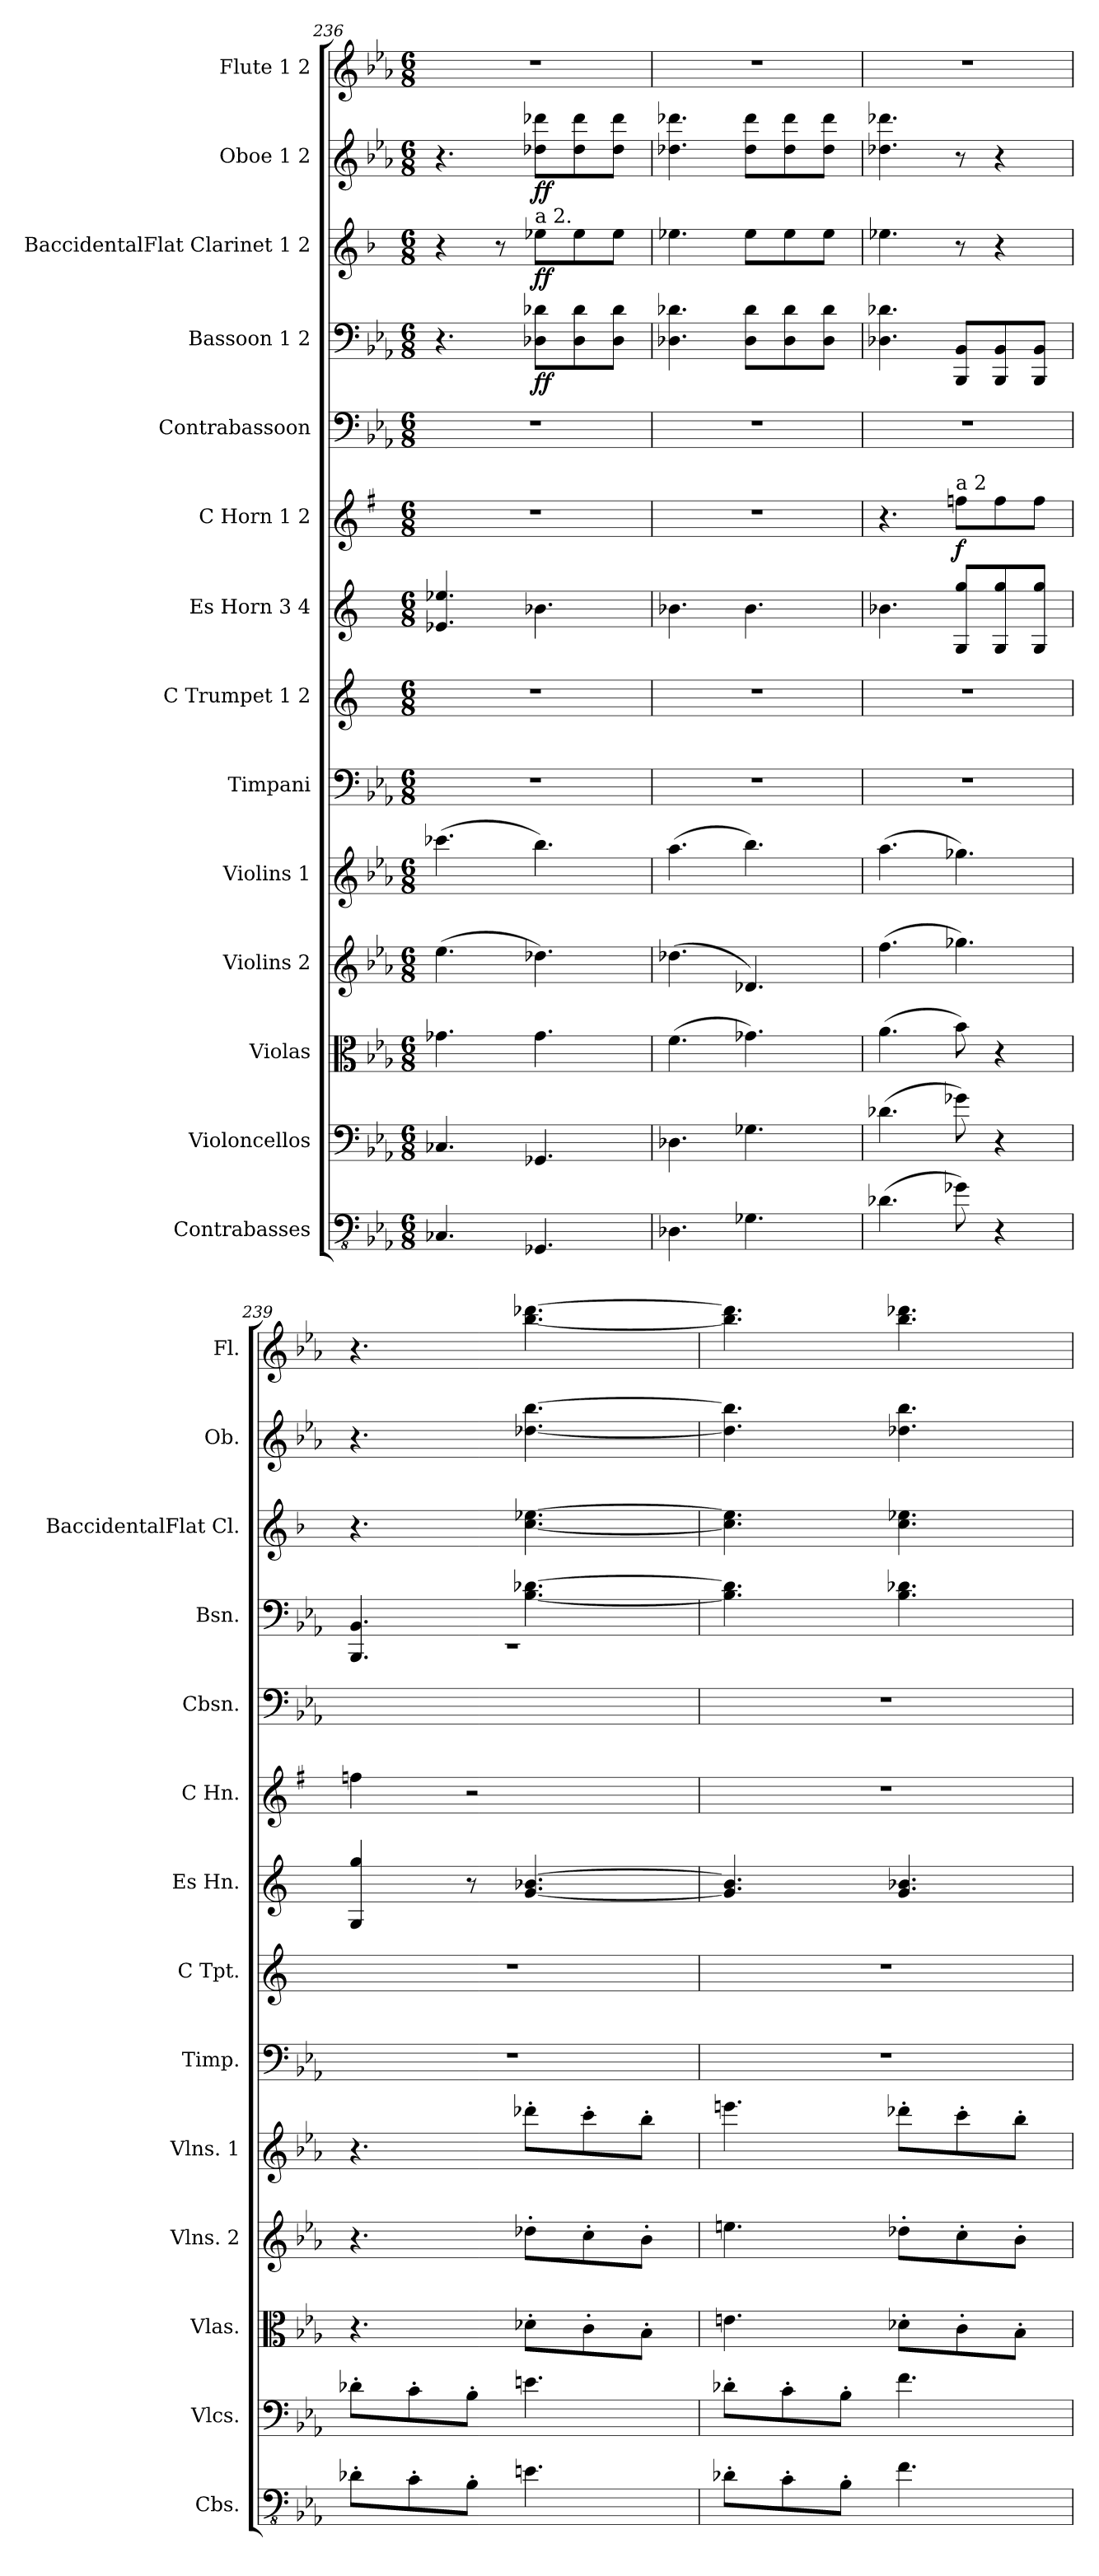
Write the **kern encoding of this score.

**kern	**kern	**kern	**kern	**kern	**kern	**kern	**kern	**kern	**dynam	**kern	**kern	**dynam	**kern	**dynam	**kern	**dynam	**kern
*part14	*part13	*part12	*part11	*part10	*part9	*part8	*part7	*part6	*part6	*part5	*part4	*part4	*part3	*part3	*part2	*part2	*part1
*staff14	*staff13	*staff12	*staff11	*staff10	*staff9	*staff8	*staff7	*staff6	*staff6	*staff5	*staff4	*staff4	*staff3	*staff3	*staff2	*staff2	*staff1
*I"Contrabasses	*I"Violoncellos	*I"Violas	*I"Violins 2	*I"Violins 1	*I"Timpani	*I"C Trumpet 1 2	*I"Es Horn 3 4	*I"C Horn 1 2	*	*I"Contrabassoon	*I"Bassoon 1 2	*	*I"BaccidentalFlat Clarinet 1 2	*	*I"Oboe 1 2	*	*I"Flute  1 2
*I'Cbs.	*I'Vlcs.	*I'Vlas.	*I'Vlns. 2	*I'Vlns. 1	*I'Timp.	*I'C Tpt.	*I'Es Hn.	*I'C Hn.	*	*I'Cbsn.	*I'Bsn.	*	*I'BaccidentalFlat Cl.	*	*I'Ob.	*	*I'Fl.
*clefFv4	*clefF4	*clefC3	*clefG2	*clefG2	*clefF4	*clefG2	*clefG2	*clefG2	*	*clefF4	*clefF4	*	*clefG2	*	*clefG2	*	*clefG2
*	*	*	*	*	*	*	*ITrd5c9	*ITrd4c7	*	*ITrd7c12	*	*	*ITrd1c2	*	*	*	*
*k[b-e-a-]	*k[b-e-a-]	*k[b-e-a-]	*k[b-e-a-]	*k[b-e-a-]	*k[b-e-a-]	*k[]	*k[b-e-a-]	*k[]	*	*k[b-e-a-]	*k[b-e-a-]	*	*k[b-e-a-]	*	*k[b-e-a-]	*	*k[b-e-a-]
*M6/8	*M6/8	*M6/8	*M6/8	*M6/8	*M6/8	*M6/8	*M6/8	*M6/8	*	*M6/8	*M6/8	*	*M6/8	*	*M6/8	*	*M6/8
=236	=236	=236	=236	=236	=236	=236	=236	=236	=236	=236	=236	=236	=236	=236	=236	=236	=236
4.CC-X/	4.C-X/	4.g-X\	(4.ee-\	(4.ccc-X\	2.r	2.r	4.G-X/ 4.g-X/	2.r	.	2.r	4.r	.	4r	.	4.r	.	2.r
.	.	.	.	.	.	.	.	.	.	.	.	.	8r	.	.	.	.
!	!	!	!	!	!	!	!	!	!	!	!	!	!LO:TX:a:t=a 2.	!	!	!	!
!	!	!	!	!	!	!	!	!	!	!	!	!LO:DY:b	!	!LO:DY:b	!	!LO:DY:b	!
4.GGG-X/	4.GG-X/	4.g-\	4.dd-X\)	4.bb-\)	.	.	4.d-X\	.	.	.	8D-X\ 8d-X\L	ff	8dd-X\L	ff	8dd-X\ 8ddd-X\L	ff	.
.	.	.	.	.	.	.	.	.	.	.	8D-\ 8d-\	.	8dd-\	.	8dd-\ 8ddd-\	.	.
.	.	.	.	.	.	.	.	.	.	.	8D-\ 8d-\J	.	8dd-\J	.	8dd-\ 8ddd-\J	.	.
=237	=237	=237	=237	=237	=237	=237	=237	=237	=237	=237	=237	=237	=237	=237	=237	=237	=237
4.DD-X\	4.D-X\	(4.f\	(4.dd-X\	(4.aa-\	2.r	2.r	4.d-X\	2.r	.	2.r	4.D-X\ 4.d-X\	.	4.dd-X\	.	4.dd-X\ 4.ddd-X\	.	2.r
4.GG-X\	4.G-X\	4.g-X\)	4.d-X/)	4.bb-\)	.	.	4.d-\	.	.	.	8D-\ 8d-\L	.	8dd-\L	.	8dd-\ 8ddd-\L	.	.
.	.	.	.	.	.	.	.	.	.	.	8D-\ 8d-\	.	8dd-\	.	8dd-\ 8ddd-\	.	.
.	.	.	.	.	.	.	.	.	.	.	8D-\ 8d-\J	.	8dd-\J	.	8dd-\ 8ddd-\J	.	.
=238	=238	=238	=238	=238	=238	=238	=238	=238	=238	=238	=238	=238	=238	=238	=238	=238	=238
(4.D-X\	(4.d-X\	(4.a-\	(4.ff\	(4.aa-\	2.r	2.r	4.d-X\	4.r	.	2.r	4.D-X\ 4.d-X\	.	4.dd-X\	.	4.dd-X\ 4.ddd-X\	.	2.r
!	!	!	!	!	!	!	!	!LO:TX:a:t=a 2	!	!	!	!	!	!	!	!	!
!	!	!	!	!	!	!	!	!	!LO:DY:b	!	!	!	!	!	!	!	!
8G-X\)	8g-X\)	8b-\)	4.gg-X\)	4.gg-X\)	.	.	8BB-/ 8b-/L	8b-X\L	f	.	8BBB-/ 8BB-/L	.	8r	.	8r	.	.
4r	4r	4r	.	.	.	.	8BB-/ 8b-/	8b-\	.	.	8BBB-/ 8BB-/	.	4r	.	4r	.	.
.	.	.	.	.	.	.	8BB-/ 8b-/J	8b-\J	.	.	8BBB-/ 8BB-/J	.	.	.	.	.	.
=239	=239	=239	=239	=239	=239	=239	=239	=239	=239	=239	=239	=239	=239	=239	=239	=239	=239
8D-X'\L	8d-X'\L	4.r	4.r	4.r	2.r	2.r	4BB-/ 4b-/	4b-X\	.	2.rdd	4.BBB-/ 4.BB-/	.	4.r	.	4.r	.	4.r
8C'\	8c'\	.	.	.	.	.	.	.	.	.	.	.	.	.	.	.	.
8BB-'\J	8B-'\J	.	.	.	.	.	8r	2r	.	.	.	.	.	.	.	.	.
4.En\	4.en\	8d-X'\L	8dd-X'\L	8ddd-X'\L	.	.	[4.B-/ [4.d-X/	.	.	.	[4.B-\ [4.d-X\	.	[4.b-\ [4.dd-X\	.	[4.dd-X\ [4.bb-\	.	[4.bb-\ [4.ddd-X\
.	.	8c'\	8cc'\	8ccc'\	.	.	.	.	.	.	.	.	.	.	.	.	.
.	.	8B-'\J	8b-'\J	8bb-'\J	.	.	.	.	.	.	.	.	.	.	.	.	.
!!LO:PB:g=z
=240	=240	=240	=240	=240	=240	=240	=240	=240	=240	=240	=240	=240	=240	=240	=240	=240	=240
8D-X'\L	8d-X'\L	4.en\	4.een\	4.eeen\	2.r	2.r	4.B-/] 4.d-/]	2.r	.	2.r	4.B-\] 4.d-\]	.	4.b-\] 4.dd-\]	.	4.dd-\] 4.bb-\]	.	4.bb-\] 4.ddd-\]
8C'\	8c'\	.	.	.	.	.	.	.	.	.	.	.	.	.	.	.	.
8BB-'\J	8B-'\J	.	.	.	.	.	.	.	.	.	.	.	.	.	.	.	.
4.F\	4.f\	8d-X'\L	8dd-X'\L	8ddd-X'\L	.	.	4.B-/ 4.d-X/	.	.	.	4.B-\ 4.d-X\	.	4.b-\ 4.dd-X\	.	4.dd-X\ 4.bb-\	.	4.bb-\ 4.ddd-X\
.	.	8c'\	8cc'\	8ccc'\	.	.	.	.	.	.	.	.	.	.	.	.	.
.	.	8B-'\J	8b-'\J	8bb-'\J	.	.	.	.	.	.	.	.	.	.	.	.	.
=	=	=	=	=	=	=	=	=	=	=	=	=	=	=	=	=	=
*-	*-	*-	*-	*-	*-	*-	*-	*-	*-	*-	*-	*-	*-	*-	*-	*-	*-
